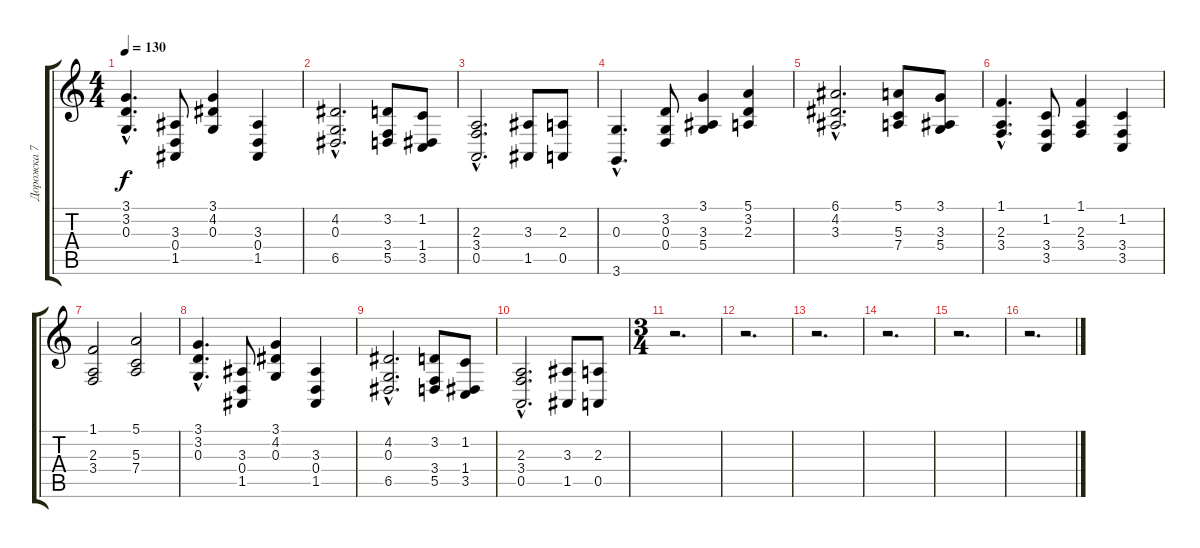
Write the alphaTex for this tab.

\track ("Дорожка 7" "Дорожка 7") {instrument choiraahs}
\staff {score tabs}
\tuning (E4 B3 G3 D3 A2 E2) {hide}
\ts (4 4)
\tempo 130
\clef g2
\ks c
(3.1{hac} 3.2{hac} 0.3{hac}).4{d dy f} (3.3 0.4 1.5).8 (3.1 4.2 0.3).4 (3.3 0.4 1.5).4 |
(4.2{hac} 0.3{hac} 6.5{hac}).2{d} (3.2 3.4 5.5).8 (1.2 1.4 3.5).8 |
(2.3{hac} 3.4{hac} 0.5{hac}).2{d} (3.3 1.5).8 (2.3 0.5).8 |
(0.3{hac} 3.6{hac}).4{d} (3.2 0.3 0.4).8 (3.1 3.3 5.4).4 (5.1 3.2 2.3).4 |
(6.1{hac} 4.2{hac} 3.3{hac}).2{d} (5.1 5.3 7.4).8 (3.1 3.3 5.4).8 |
(1.1{hac} 2.3{hac} 3.4{hac}).4{d} (1.2 3.4 3.5).8 (1.1 2.3 3.4).4 (1.2 3.4 3.5).4 |
(1.1 2.3 3.4).2 (5.1 5.3 7.4).2 |
(3.1{hac} 3.2{hac} 0.3{hac}).4{d} (3.3 0.4 1.5).8 (3.1 4.2 0.3).4 (3.3 0.4 1.5).4 |
(4.2{hac} 0.3{hac} 6.5{hac}).2{d} (3.2 3.4 5.5).8 (1.2 1.4 3.5).8 |
(2.3{hac} 3.4{hac} 0.5{hac}).2{d} (3.3 1.5).8 (2.3 0.5).8 |
\ts (3 4)
r.2{d} |
r.2{d} |
r.2{d} |
r.2{d} |
r.2{d} |
r.2{d}
